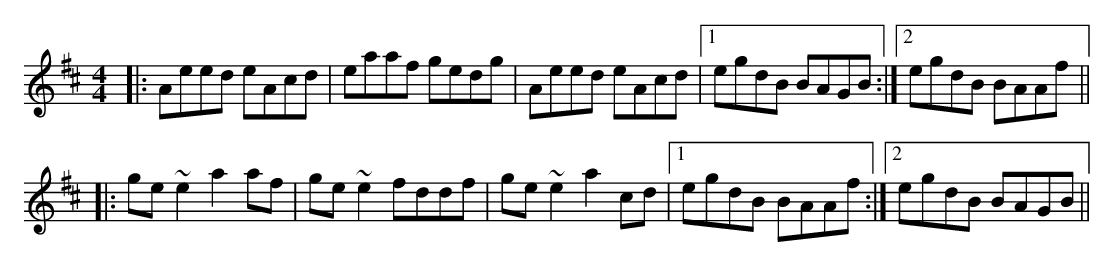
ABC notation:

X:1
M:4/4
K:Amix
|:Aeed eAcd|eaaf gedg|Aeed eAcd|1 egdB BAGB:|2 egdB BAAf||
|:ge ~e2 a2 af|ge ~e2 fddf|ge ~e2 a2 cd|1 egdB BAAf:|2 egdB BAGB||
